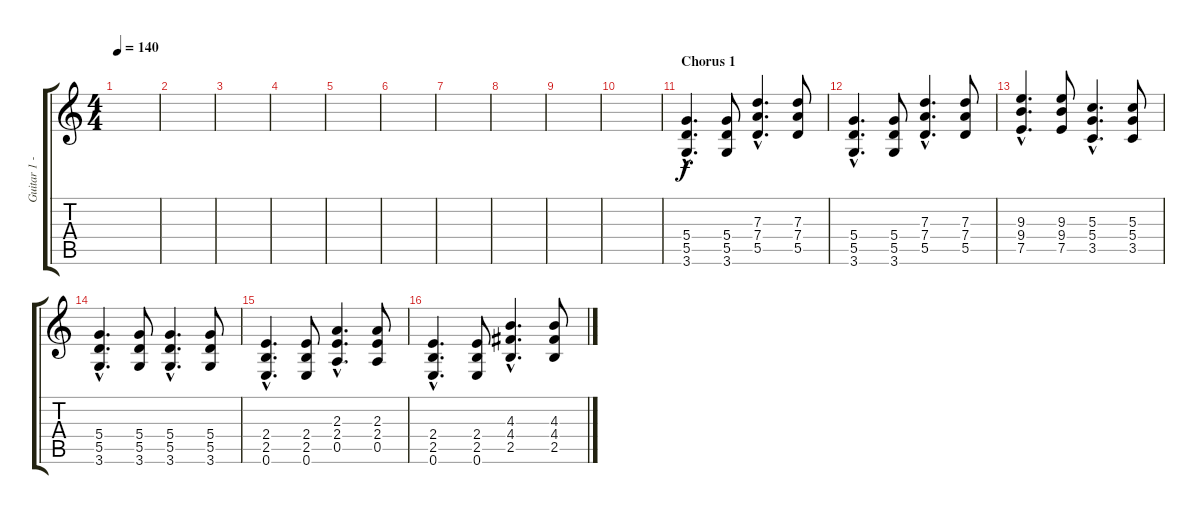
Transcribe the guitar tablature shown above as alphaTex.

\track ("Guitar 1 - Chris Cheney" "Guitar 1 -") {instrument overdrivenguitar}
\staff {score tabs}
\tuning (E4 B3 G3 D3 A2 E2) {hide}
\ts (4 4)
\tempo 140
\clef g2
\ks c
|
|
|
|
|
|
|
|
|
|
\section ("" "Chorus 1")
(5.4{hac} 5.5{hac} 3.6{hac}).4{d volume 10} (5.4 5.5 3.6).8 (7.3{hac} 7.4{hac} 5.5{hac}).4{d} (7.3 7.4 5.5).8 |
(5.4{hac} 5.5{hac} 3.6{hac}).4{d} (5.4 5.5 3.6).8 (7.3{hac} 7.4{hac} 5.5{hac}).4{d} (7.3 7.4 5.5).8 |
(9.3{hac} 9.4{hac} 7.5{hac}).4{d} (9.3 9.4 7.5).8 (5.3{hac} 5.4{hac} 3.5{hac}).4{d} (5.3 5.4 3.5).8 |
(5.4{hac} 5.5{hac} 3.6{hac}).4{d} (5.4 5.5 3.6).8 (5.4{hac} 5.5{hac} 3.6{hac}).4{d} (5.4 5.5 3.6).8 |
(2.4{hac} 2.5{hac} 0.6{hac}).4{d} (2.4 2.5 0.6).8 (2.3{hac} 2.4{hac} 0.5{hac}).4{d} (2.3 2.4 0.5).8 |
(2.4{hac} 2.5{hac} 0.6{hac}).4{d} (2.4 2.5 0.6).8 (4.3{hac} 4.4{hac} 2.5{hac}).4{d} (4.3 4.4 2.5).8
